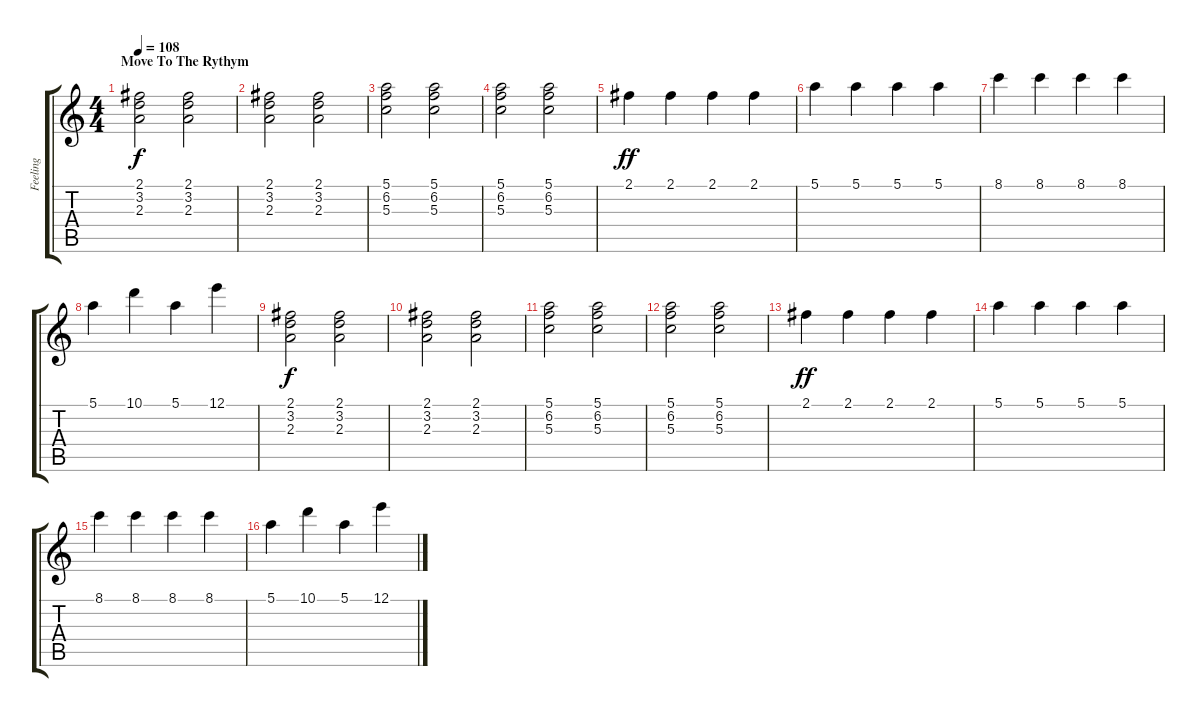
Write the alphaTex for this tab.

\track ("Feeling" "Feeling") {instrument acousticguitarnylon}
\staff {score tabs}
\tuning (E4 B3 G3 D3 A2 E2) {hide}
\ts (4 4)
\section ("" "Move To The Rythym")
\tempo 108
\clef g2
\ks c
(2.1 3.2 2.3).2{dy f} (2.1 3.2 2.3).2 |
(2.1 3.2 2.3).2 (2.1 3.2 2.3).2 |
(5.1 6.2 5.3).2 (5.1 6.2 5.3).2 |
(5.1 6.2 5.3).2 (5.1 6.2 5.3).2 |
2.1.4{dy ff} 2.1.4 2.1.4 2.1.4 |
5.1.4 5.1.4 5.1.4 5.1.4 |
8.1.4 8.1.4 8.1.4 8.1.4 |
5.1.4 10.1.4 5.1.4 12.1.4 |
(2.1 3.2 2.3).2{dy f} (2.1 3.2 2.3).2 |
(2.1 3.2 2.3).2 (2.1 3.2 2.3).2 |
(5.1 6.2 5.3).2 (5.1 6.2 5.3).2 |
(5.1 6.2 5.3).2 (5.1 6.2 5.3).2 |
2.1.4{dy ff} 2.1.4 2.1.4 2.1.4 |
5.1.4 5.1.4 5.1.4 5.1.4 |
8.1.4 8.1.4 8.1.4 8.1.4 |
5.1.4 10.1.4 5.1.4 12.1.4
